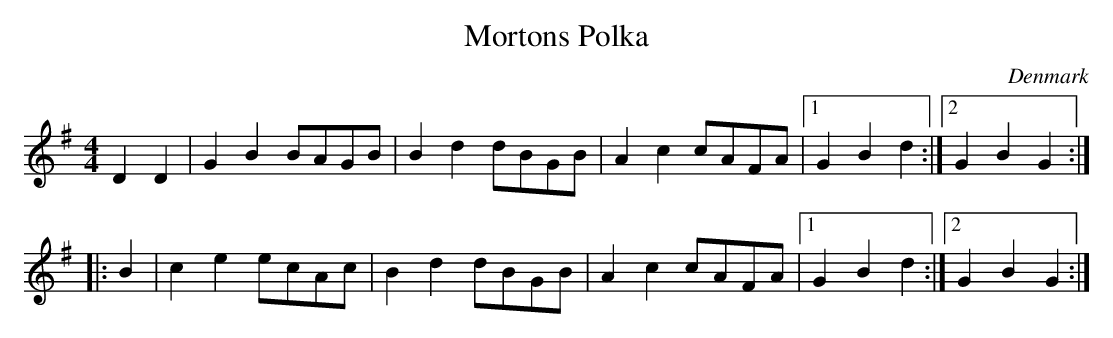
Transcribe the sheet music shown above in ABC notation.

X:1
T:Mortons Polka
M:4/4
O:Denmark
K:G major
D2D2 | G2B2 BAGB | B2d2 dBGB | A2c2 cAFA \
|1   G2B2d2 :|2 G2B2G2 :|
|:B2|c2e2 ecAc | B2d2 dBGB | A2c2 cAFA \
|1   G2B2 d2 :|2 G2B2 G2 :|
